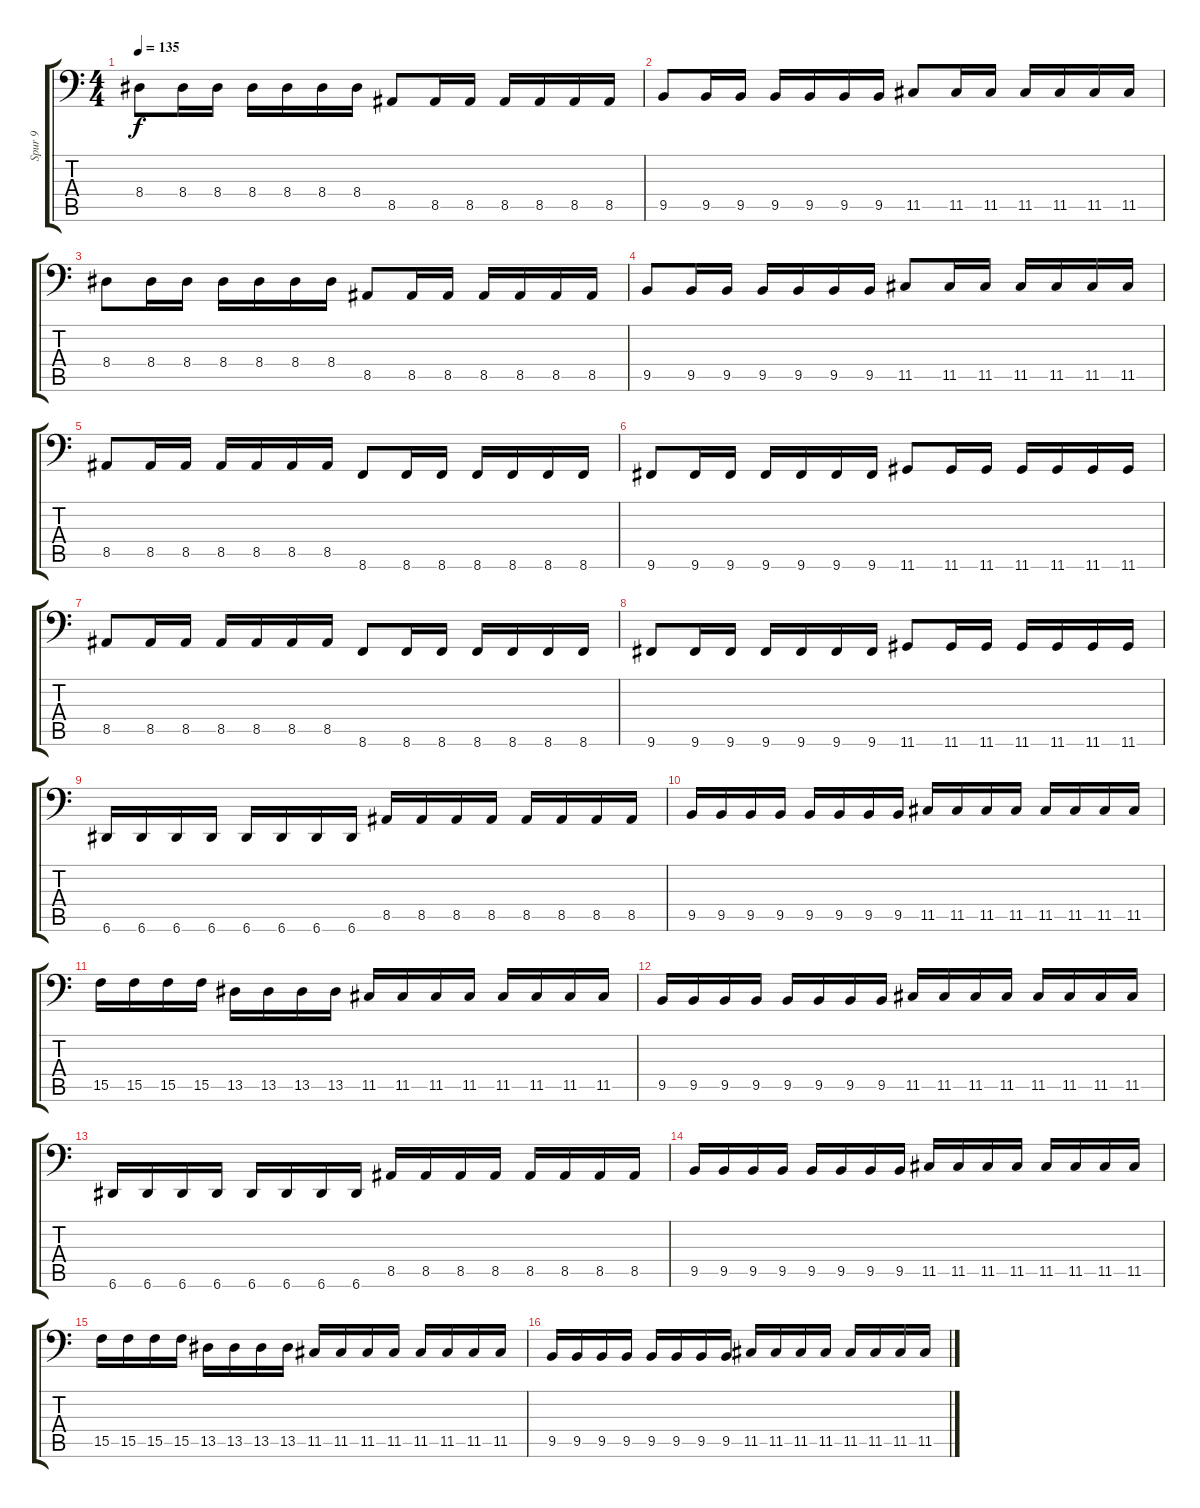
\track ("Spur 9" "Spur 9") {instrument electricbasspick}
\staff {score tabs}
\tuning (Bb2 F2 C2 G1 D1 A0) {hide}
\ts (4 4)
\tempo 135
\clef f4
\ks c
8.4.8{dy f} 8.4.16 8.4.16 8.4.16 8.4.16 8.4.16 8.4.16 8.5.8 8.5.16 8.5.16 8.5.16 8.5.16 8.5.16 8.5.16 |
9.5.8 9.5.16 9.5.16 9.5.16 9.5.16 9.5.16 9.5.16 11.5.8 11.5.16 11.5.16 11.5.16 11.5.16 11.5.16 11.5.16 |
8.4.8 8.4.16 8.4.16 8.4.16 8.4.16 8.4.16 8.4.16 8.5.8 8.5.16 8.5.16 8.5.16 8.5.16 8.5.16 8.5.16 |
9.5.8 9.5.16 9.5.16 9.5.16 9.5.16 9.5.16 9.5.16 11.5.8 11.5.16 11.5.16 11.5.16 11.5.16 11.5.16 11.5.16 |
8.5.8 8.5.16 8.5.16 8.5.16 8.5.16 8.5.16 8.5.16 8.6.8 8.6.16 8.6.16 8.6.16 8.6.16 8.6.16 8.6.16 |
9.6.8 9.6.16 9.6.16 9.6.16 9.6.16 9.6.16 9.6.16 11.6.8 11.6.16 11.6.16 11.6.16 11.6.16 11.6.16 11.6.16 |
8.5.8 8.5.16 8.5.16 8.5.16 8.5.16 8.5.16 8.5.16 8.6.8 8.6.16 8.6.16 8.6.16 8.6.16 8.6.16 8.6.16 |
9.6.8 9.6.16 9.6.16 9.6.16 9.6.16 9.6.16 9.6.16 11.6.8 11.6.16 11.6.16 11.6.16 11.6.16 11.6.16 11.6.16 |
6.6.16 6.6.16 6.6.16 6.6.16 6.6.16 6.6.16 6.6.16 6.6.16 8.5.16 8.5.16 8.5.16 8.5.16 8.5.16 8.5.16 8.5.16 8.5.16 |
9.5.16 9.5.16 9.5.16 9.5.16 9.5.16 9.5.16 9.5.16 9.5.16 11.5.16 11.5.16 11.5.16 11.5.16 11.5.16 11.5.16 11.5.16 11.5.16 |
15.5.16 15.5.16 15.5.16 15.5.16 13.5.16 13.5.16 13.5.16 13.5.16 11.5.16 11.5.16 11.5.16 11.5.16 11.5.16 11.5.16 11.5.16 11.5.16 |
9.5.16 9.5.16 9.5.16 9.5.16 9.5.16 9.5.16 9.5.16 9.5.16 11.5.16 11.5.16 11.5.16 11.5.16 11.5.16 11.5.16 11.5.16 11.5.16 |
6.6.16 6.6.16 6.6.16 6.6.16 6.6.16 6.6.16 6.6.16 6.6.16 8.5.16 8.5.16 8.5.16 8.5.16 8.5.16 8.5.16 8.5.16 8.5.16 |
9.5.16 9.5.16 9.5.16 9.5.16 9.5.16 9.5.16 9.5.16 9.5.16 11.5.16 11.5.16 11.5.16 11.5.16 11.5.16 11.5.16 11.5.16 11.5.16 |
15.5.16 15.5.16 15.5.16 15.5.16 13.5.16 13.5.16 13.5.16 13.5.16 11.5.16 11.5.16 11.5.16 11.5.16 11.5.16 11.5.16 11.5.16 11.5.16 |
9.5.16 9.5.16 9.5.16 9.5.16 9.5.16 9.5.16 9.5.16 9.5.16 11.5.16 11.5.16 11.5.16 11.5.16 11.5.16 11.5.16 11.5.16 11.5.16
